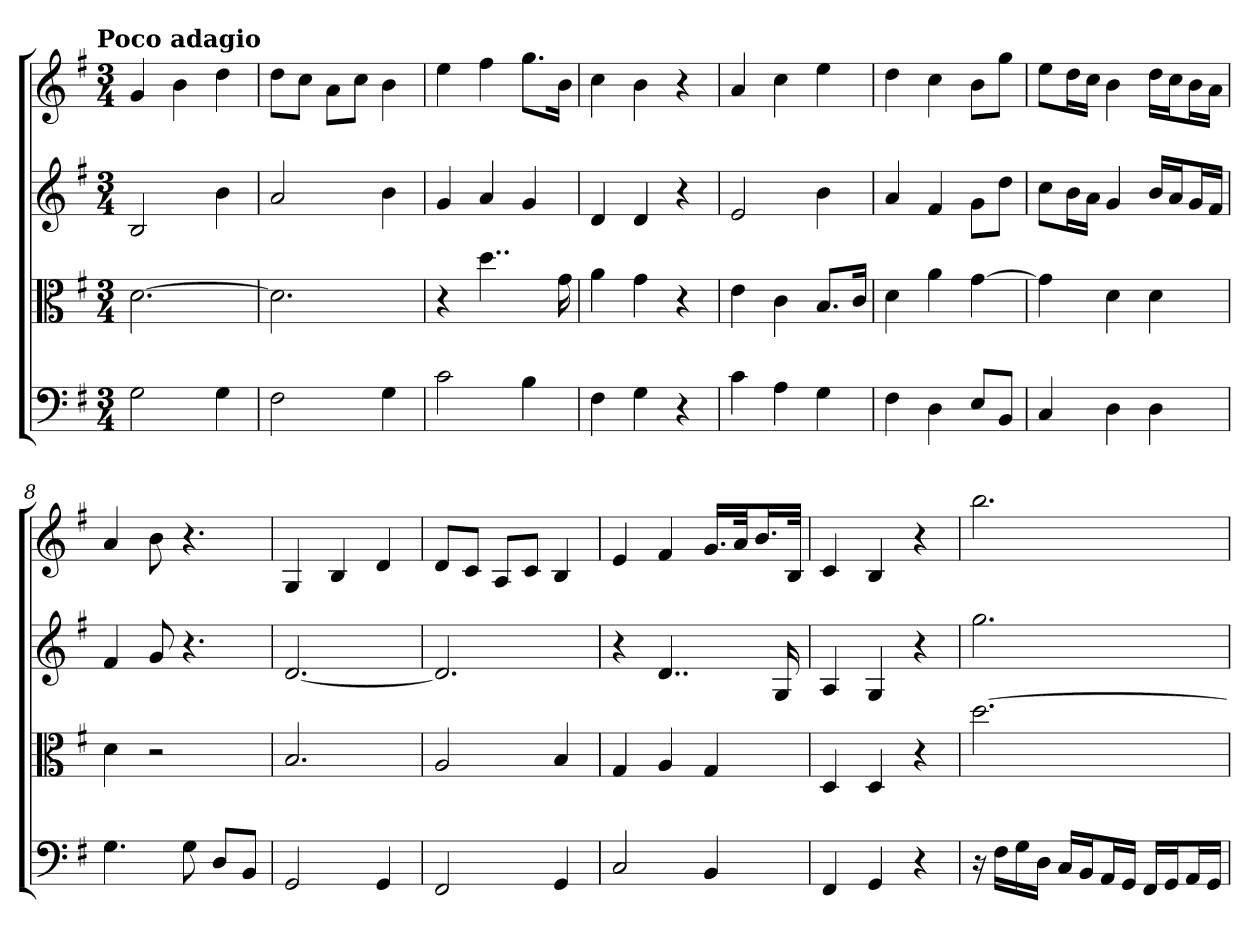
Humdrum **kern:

**kern	**kern	**kern	**kern
*part4	*part3	*part2	*part1
*staff4	*staff3	*staff2	*staff1
*clefF4	*clefC3	*clefG2	*clefG2
*k[f#]	*k[f#]	*k[f#]	*k[f#]
*G:	*G:	*G:	*G:
!!LO:TX:omd:t=Poco adagio
*M3/4	*M3/4	*M3/4	*M3/4
*MM56	*MM56	*MM56	*MM56
=	=	=	=
2G	[2.d	2B	4g
.	.	.	4b
4G	.	4b	4dd
=2	=2	=2	=2
2F#	2.d]	2a	8dd\L
.	.	.	8cc\J
.	.	.	8a\L
.	.	.	8cc\J
4G	.	4b	4b
=3	=3	=3	=3
2c	4r	4g	4ee
.	4..dd	4a	4ff#
4B	.	4g	8.gg\L
.	16g	.	16b\Jk
=4	=4	=4	=4
4F#	4a	4d	4cc
4G	4g	4d	4b
4r	4r	4r	4r
=5	=5	=5	=5
4c	4e	2e	4a
4A	4c	.	4cc
4G	8.B/L	4b	4ee
.	16c/Jk	.	.
=6	=6	=6	=6
4F#	4d	4a	4dd
4D	4a	4f#	4cc
8E/L	[4g	8g\L	8b\L
8BB/J	.	8dd\J	8gg\J
=7	=7	=7	=7
4C	4g]	8cc\L	8ee\L
.	.	16b\L	16dd\L
.	.	16a\JJ	16cc\JJ
4D	4d	4g	4b
4D	4d	16b/LL	16dd\LL
.	.	16a/J	16cc\J
.	.	16g/L	16b\L
.	.	16f#/JJ	16a\JJ
=8	=8	=8	=8
4.G	4d	4f#	4a
.	2r	8g	8b
8G	.	4.r	4.r
8D/L	.	.	.
8BB/J	.	.	.
=9	=9	=9	=9
2GG	2.B	[2.d	4G
.	.	.	4B
4GG	.	.	4d
=10	=10	=10	=10
2FF#	2A	2.d]	8d/L
.	.	.	8c/J
.	.	.	8A/L
.	.	.	8c/J
4GG	4B	.	4B
=11	=11	=11	=11
2C	4G	4r	4e
.	4A	4..d	4f#
4BB	4G	.	16.g/LL
.	.	.	32a/Jk
.	.	.	16.b/L
.	.	16G	.
.	.	.	32B/JJk
=12	=12	=12	=12
4FF#	4D	4A	4c
4GG	4D	4G	4B
4r	4r	4r	4r
=13	=13	=13	=13
16r	[2.dd	2.gg	2.bb
16F#\LL	.	.	.
16G\	.	.	.
16D\JJ	.	.	.
16C/LL	.	.	.
16BB/J	.	.	.
16AA/L	.	.	.
16GG/JJ	.	.	.
16FF#/LL	.	.	.
16GG/J	.	.	.
16AA/L	.	.	.
16GG/JJ	.	.	.
=	=	=	=
*-	*-	*-	*-
